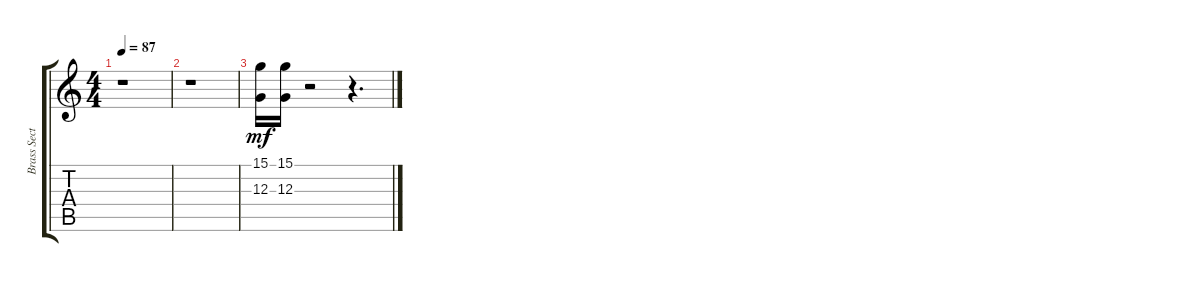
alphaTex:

\track ("Brass Section" "Brass Sect") {instrument brasssection}
\staff {score tabs}
\tuning (E4 B3 G3 D3 A2 E2) {hide}
\ts (4 4)
\tempo 87
\clef g2
\ks aminor
r.1{dy mf} |
r.1 |
(15.1 12.3).16 (15.1 12.3).16 r.2 r.4{d}
